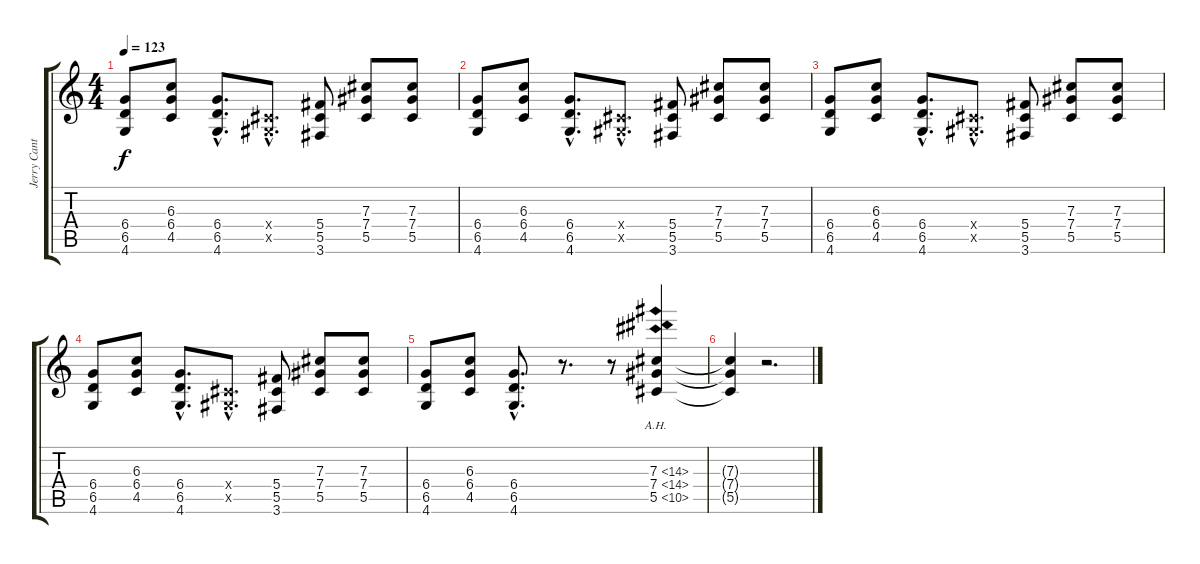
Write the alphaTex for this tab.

\track ("Jerry Cantrell - Guitar" "Jerry Cant") {instrument overdrivenguitar}
\staff {score tabs}
\tuning (Eb4 Bb3 Gb3 Db3 Ab2 Eb2) {hide}
\ts (4 4)
\tempo 123
\clef g2
\ks c
(6.4 6.5 4.6).8{dy f} (6.3 6.4 4.5).8 (6.4{hac} 6.5{hac} 4.6{hac}).8{d} (0.4{hac x} 0.5{hac x}).8{d} (5.4 5.5 3.6).8 (7.3 7.4 5.5).8 (7.3 7.4 5.5).8 |
(6.4 6.5 4.6).8 (6.3 6.4 4.5).8 (6.4{hac} 6.5{hac} 4.6{hac}).8{d} (0.4{hac x} 0.5{hac x}).8{d} (5.4 5.5 3.6).8 (7.3 7.4 5.5).8 (7.3 7.4 5.5).8 |
(6.4 6.5 4.6).8 (6.3 6.4 4.5).8 (6.4{hac} 6.5{hac} 4.6{hac}).8{d} (0.4{hac x} 0.5{hac x}).8{d} (5.4 5.5 3.6).8 (7.3 7.4 5.5).8 (7.3 7.4 5.5).8 |
(6.4 6.5 4.6).8 (6.3 6.4 4.5).8 (6.4{hac} 6.5{hac} 4.6{hac}).8{d} (0.4{hac x} 0.5{hac x}).8{d} (5.4 5.5 3.6).8 (7.3 7.4 5.5).8 (7.3 7.4 5.5).8 |
(6.4 6.5 4.6).8 (6.3 6.4 4.5).8 (6.4{hac} 6.5{hac} 4.6{hac}).8{d} r.8{d} r.8 (7.3{ah 7} 7.4{ah 7} 5.5{ah 5}).4 |
(7.3{t} 7.4{t} 5.5{t}).4 r.2{d}
